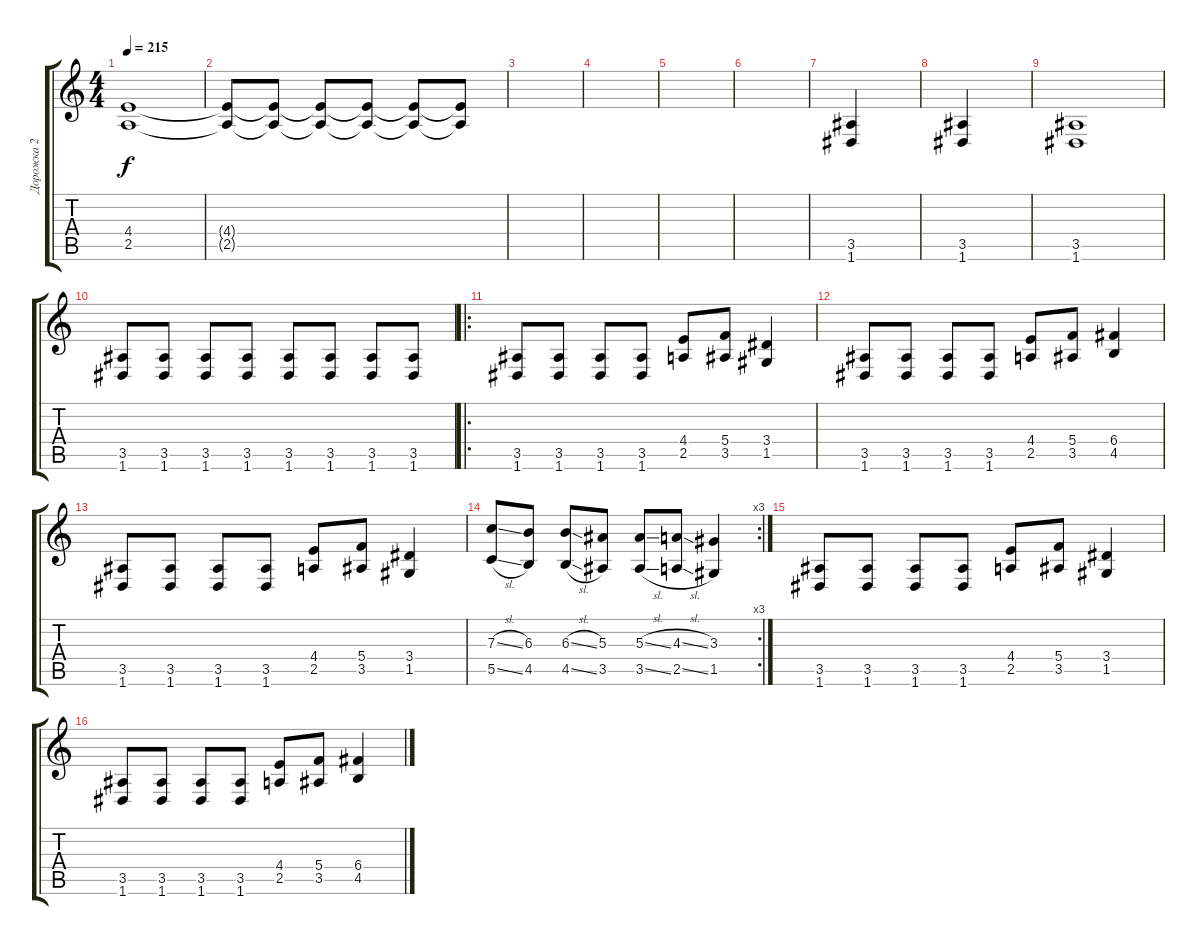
\track ("Дорожка 2" "Дорожка 2") {instrument overdrivenguitar}
\staff {score tabs}
\tuning (D4 A3 F3 C3 G2 D2) {hide}
\ts (4 4)
\tempo 215
\clef g2
\ks c
(4.4 2.5).1{dy f} |
(4.4{t} 2.5{t}).8 (4.4{t} 2.5{t}).8 (4.4{t} 2.5{t}).8 (4.4{t} 2.5{t}).8 (4.4{t} 2.5{t}).8 (4.4{t} 2.5{t}).8 |
|
|
|
|
(3.5 1.6).4 |
(3.5 1.6).4 |
(3.5 1.6).1 |
(3.5 1.6).8 (3.5 1.6).8 (3.5 1.6).8 (3.5 1.6).8 (3.5 1.6).8 (3.5 1.6).8 (3.5 1.6).8 (3.5 1.6).8 |
\ro
(3.5 1.6).8 (3.5 1.6).8 (3.5 1.6).8 (3.5 1.6).8 (4.4 2.5).8 (5.4 3.5).8 (3.4 1.5).4 |
(3.5 1.6).8 (3.5 1.6).8 (3.5 1.6).8 (3.5 1.6).8 (4.4 2.5).8 (5.4 3.5).8 (6.4 4.5).4 |
(3.5 1.6).8 (3.5 1.6).8 (3.5 1.6).8 (3.5 1.6).8 (4.4 2.5).8 (5.4 3.5).8 (3.4 1.5).4 |
\rc 3
(7.3{sl} 5.5{sl}).8 (6.3 4.5).8 (6.3{sl} 4.5{sl}).8 (5.3 3.5).8 (5.3{sl} 3.5{sl}).8 (4.3{sl} 2.5{sl}).8 (3.3 1.5).4 |
(3.5 1.6).8 (3.5 1.6).8 (3.5 1.6).8 (3.5 1.6).8 (4.4 2.5).8 (5.4 3.5).8 (3.4 1.5).4 |
(3.5 1.6).8 (3.5 1.6).8 (3.5 1.6).8 (3.5 1.6).8 (4.4 2.5).8 (5.4 3.5).8 (6.4 4.5).4
